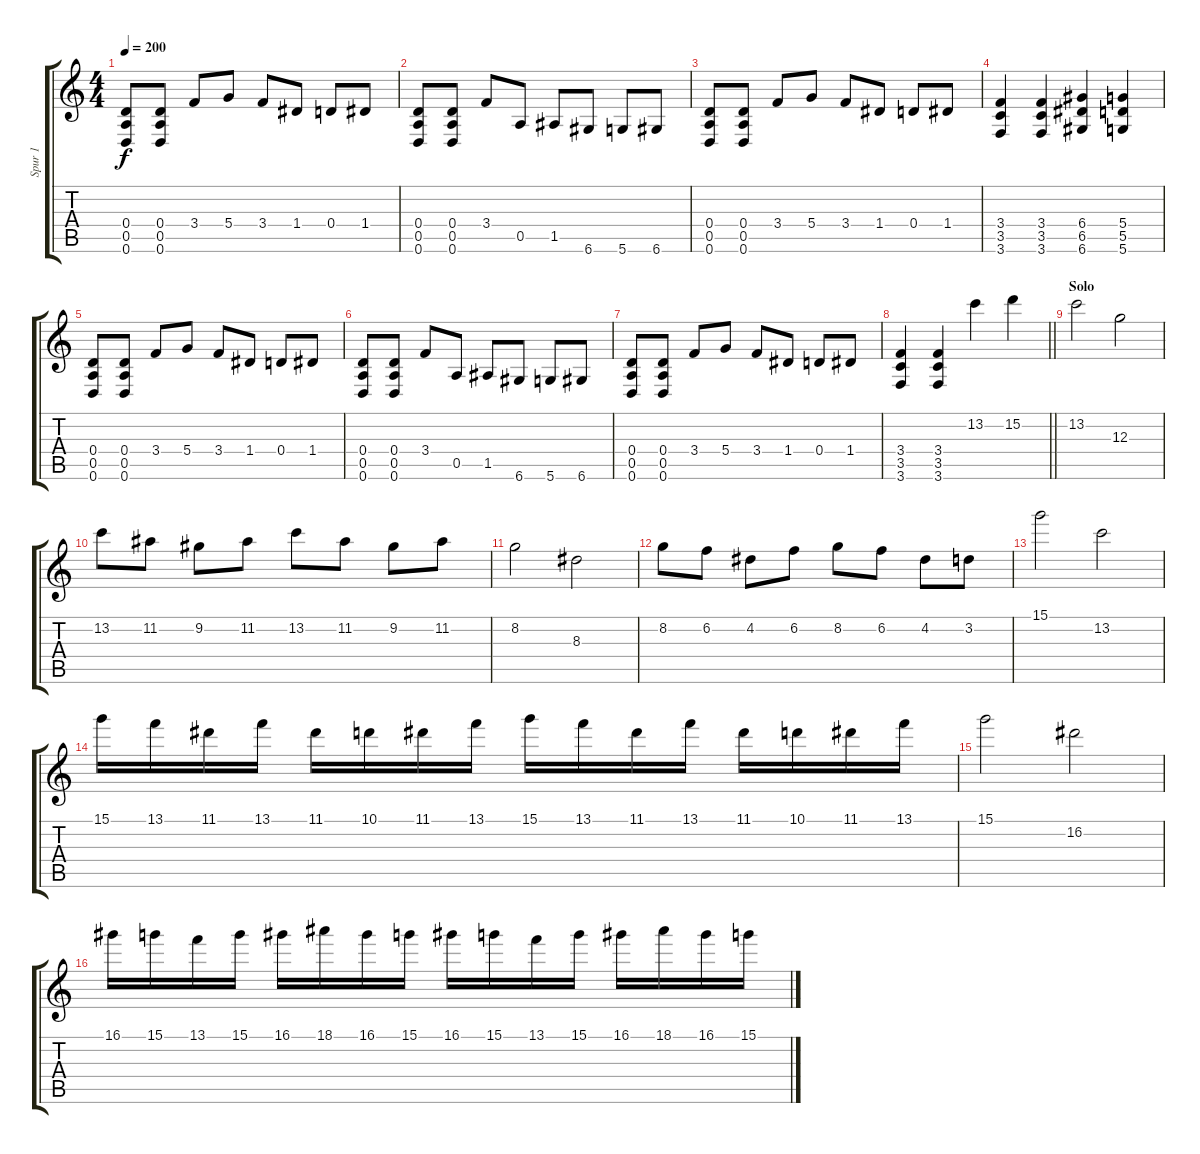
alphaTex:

\track ("Spur 1" "Spur 1") {instrument distortionguitar}
\staff {score tabs}
\tuning (E4 B3 G3 D3 A2 D2) {hide}
\ts (4 4)
\tempo 200
\clef g2
\ks c
(0.4 0.5 0.6).8{dy f} (0.4 0.5 0.6).8 3.4.8 5.4.8 3.4.8 1.4.8 0.4.8 1.4.8 |
(0.4 0.5 0.6).8 (0.4 0.5 0.6).8 3.4.8 0.5.8 1.5.8 6.6.8 5.6.8 6.6.8 |
(0.4 0.5 0.6).8 (0.4 0.5 0.6).8 3.4.8 5.4.8 3.4.8 1.4.8 0.4.8 1.4.8 |
(3.4 3.5 3.6).4 (3.4 3.5 3.6).4 (6.4 6.5 6.6).4 (5.4 5.5 5.6).4 |
(0.4 0.5 0.6).8 (0.4 0.5 0.6).8 3.4.8 5.4.8 3.4.8 1.4.8 0.4.8 1.4.8 |
(0.4 0.5 0.6).8 (0.4 0.5 0.6).8 3.4.8 0.5.8 1.5.8 6.6.8 5.6.8 6.6.8 |
(0.4 0.5 0.6).8 (0.4 0.5 0.6).8 3.4.8 5.4.8 3.4.8 1.4.8 0.4.8 1.4.8 |
\barLineRight lightlight
(3.4 3.5 3.6).4 (3.4 3.5 3.6).4 13.2.4 15.2.4 |
\section ("" "Solo")
13.2.2 12.3.2 |
13.2.8 11.2.8 9.2.8 11.2.8 13.2.8 11.2.8 9.2.8 11.2.8 |
8.2.2 8.3.2 |
8.2.8 6.2.8 4.2.8 6.2.8 8.2.8 6.2.8 4.2.8 3.2.8 |
15.1.2 13.2.2 |
15.1.16 13.1.16 11.1.16 13.1.16 11.1.16 10.1.16 11.1.16 13.1.16 15.1.16 13.1.16 11.1.16 13.1.16 11.1.16 10.1.16 11.1.16 13.1.16 |
15.1.2 16.2.2 |
16.1.16 15.1.16 13.1.16 15.1.16 16.1.16 18.1.16 16.1.16 15.1.16 16.1.16 15.1.16 13.1.16 15.1.16 16.1.16 18.1.16 16.1.16 15.1.16
